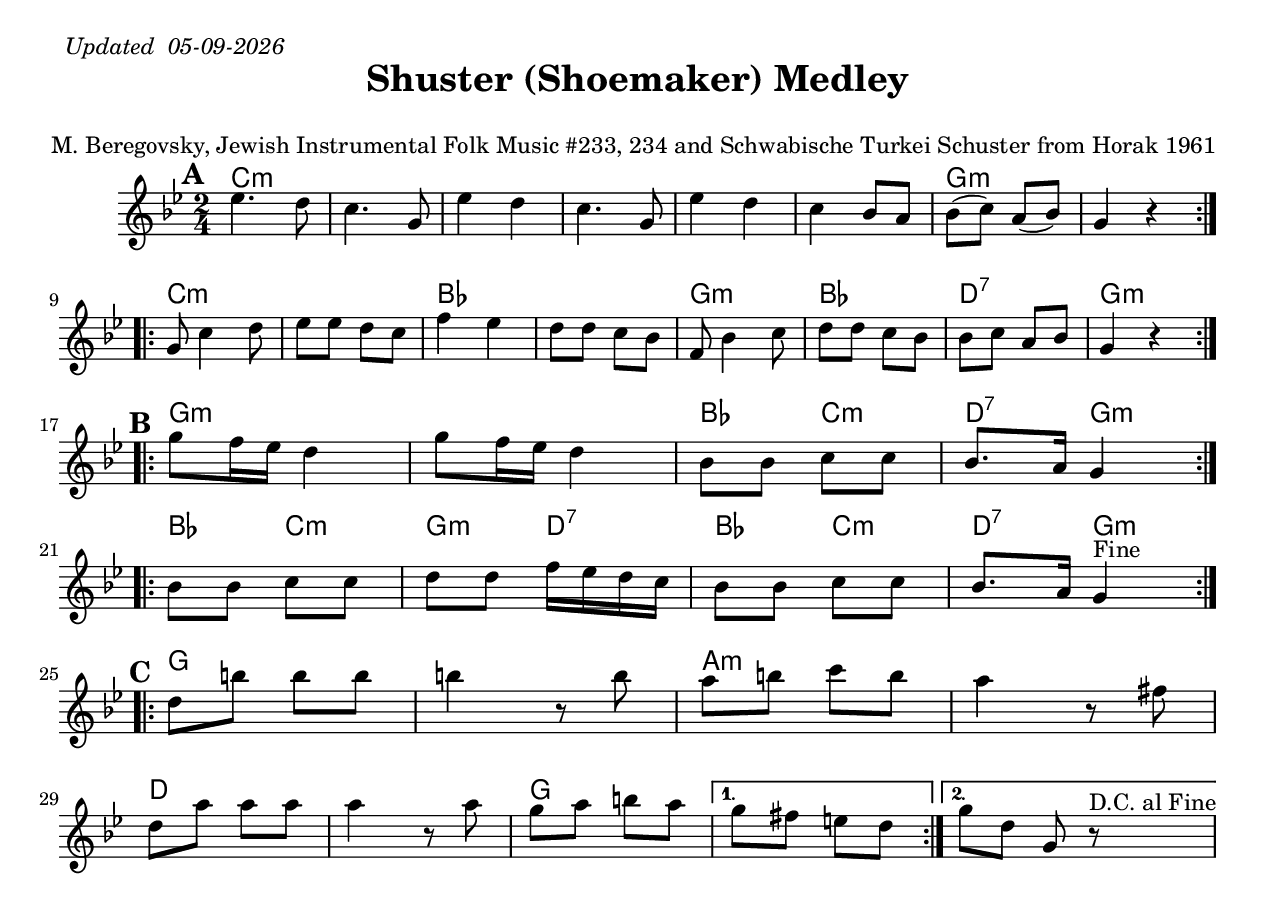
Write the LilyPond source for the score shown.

\version "2.18.0"
\include "english.ly"
%\pointAndClickOff
\paper{
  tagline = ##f
  print-all-headers = ##t
  #(set-paper-size "letter")
}

date = #(strftime "%d-%m-%Y" (localtime (current-time)))
\markup{ \italic{ " Updated " \date } }

%\markup{ Source filename: ShusterMedley_C.ly }

global = {
  \clef treble
  \key g \minor
  \time 2/4
  \set Score.markFormatter = #format-mark-box-alphabet
}


%################################# Music Blocks ########################

melAA = { 
\mark \default
ef'4. d'8 c'4. g8 ef'4 d' c'4. g8 
ef'4 d' c' bf8 a bf (c') a (bf) g4 r4 \break
}

melAB = { 
g8 c'4 d'8 ef'8 ef' d' c' 
f'4 ef' d'8 d' c' bf 
f8 bf4 c'8 d'8 d' c' bf
bf8 c' a bf g4 r4 \break
}

melBA = { 
\mark \default
g'8 f'16 ef'16 d'4 g'8 f'16 ef' d'4
bf8 bf c' c' bf8. a16 g4 \break
}

melBB = { 
bf8 bf c' c' d' d' f'16 ef' d' c' 
bf8 bf c' c' bf8. a16 g4^"Fine" \break
}

melC = { 
\mark \default
d'8 b' b' b' b'4 r8 b'8
a'8 b' c'' b' a'4 r8 fs'8 \break
d'8 a' a' a' a'4 r8 a'8
g'8 a' b' a' 
}

melCA = {
g'8 fs' e' d'
}
melCB = {
g'8 d' g r8^"D.C. al Fine"
}


%#################################### Melody ########################
melody = \transpose c c' {
  \global
\repeat volta 2 \melAA
\repeat volta 2 \melAB
\repeat volta 2 \melBA
\repeat volta 2 \melBB
\repeat volta 2 \melC \alternative {\melCA \melCB}

}
%################################# Lyrics #####################





%################################# Chords #######################

harmonies = \transpose c c' \chordmode { 
c2:m s2*5 g2:m s2
c2:m s2 bf2 s2 g2:m bf2 d2:7 g2:m
g2:m s2 bf4 c4:m d4:7 g4:m
bf4 c4:m g4:m d4:7 bf4 c4:m d4:7 g4:m
g2 s2 a2:m s2 d2 s2 g2 s2 
}

\score {
  <<
    \new ChordNames {
      \set chordChanges = ##f
      #(set-paper-size "letter")
      #(set-paper-size "letter")

      \harmonies
    }
    \new Staff
    \melody
  >>


\header {
    title="Shuster (Shoemaker) Medley"
    opus="M. Beregovsky, Jewish Instrumental Folk Music #233, 234 and Schwabische Turkei Schuster from Horak 1961"
}

  \midi{\tempo 4 = 120}
  \layout{indent = 1.0\cm}
}
